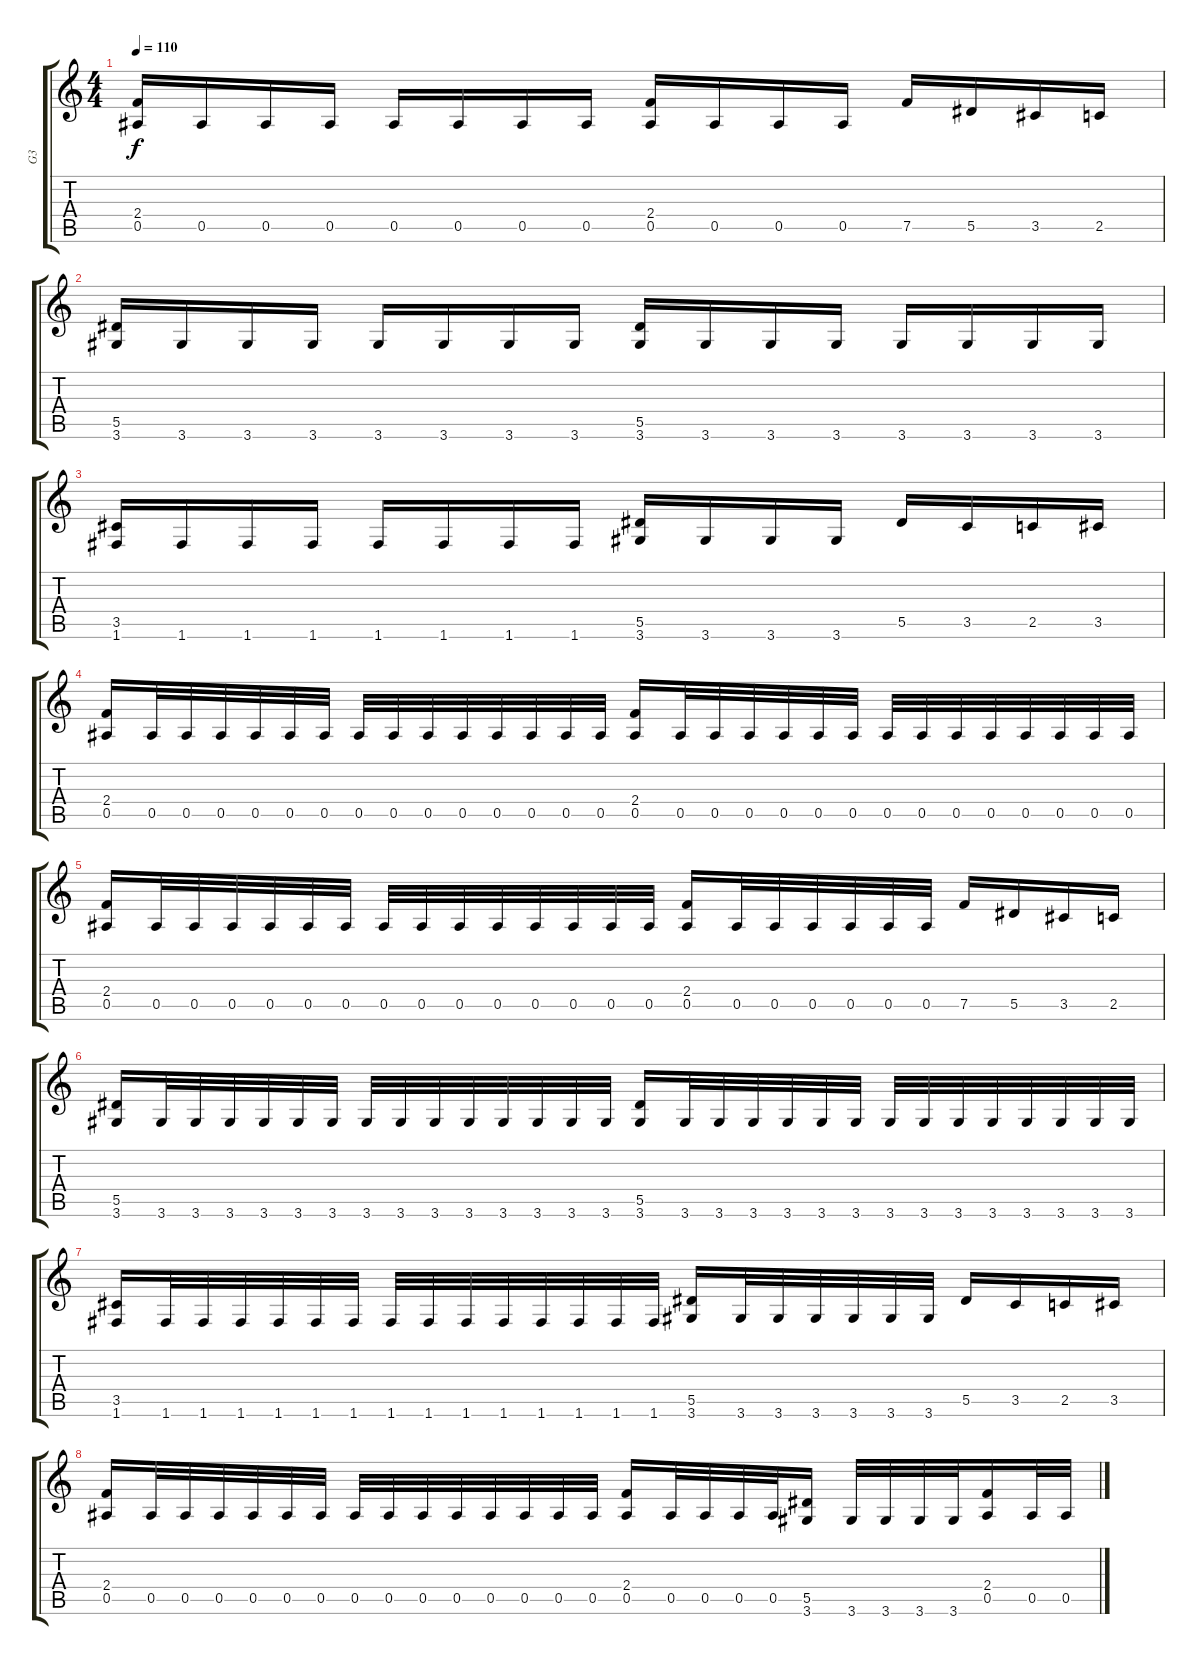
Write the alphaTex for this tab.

\track ("G3" "G3") {instrument overdrivenguitar}
\staff {score tabs}
\tuning (F4 C4 Ab3 Eb3 Bb2 F2) {hide}
\ts (4 4)
\tempo 110
\clef g2
\ks c
(2.4 0.5).16{dy f} 0.5.16 0.5.16 0.5.16 0.5.16 0.5.16 0.5.16 0.5.16 (2.4 0.5).16 0.5.16 0.5.16 0.5.16 7.5.16 5.5.16 3.5.16 2.5.16 |
(5.5 3.6).16 3.6.16 3.6.16 3.6.16 3.6.16 3.6.16 3.6.16 3.6.16 (5.5 3.6).16 3.6.16 3.6.16 3.6.16 3.6.16 3.6.16 3.6.16 3.6.16 |
(3.5 1.6).16 1.6.16 1.6.16 1.6.16 1.6.16 1.6.16 1.6.16 1.6.16 (5.5 3.6).16 3.6.16 3.6.16 3.6.16 5.5.16 3.5.16 2.5.16 3.5.16 |
(2.4 0.5).16 0.5.32 0.5.32 0.5.32 0.5.32 0.5.32 0.5.32 0.5.32 0.5.32 0.5.32 0.5.32 0.5.32 0.5.32 0.5.32 0.5.32 (2.4 0.5).16 0.5.32 0.5.32 0.5.32 0.5.32 0.5.32 0.5.32 0.5.32 0.5.32 0.5.32 0.5.32 0.5.32 0.5.32 0.5.32 0.5.32 |
(2.4 0.5).16 0.5.32 0.5.32 0.5.32 0.5.32 0.5.32 0.5.32 0.5.32 0.5.32 0.5.32 0.5.32 0.5.32 0.5.32 0.5.32 0.5.32 (2.4 0.5).16 0.5.32 0.5.32 0.5.32 0.5.32 0.5.32 0.5.32 7.5.16 5.5.16 3.5.16 2.5.16 |
(5.5 3.6).16 3.6.32 3.6.32 3.6.32 3.6.32 3.6.32 3.6.32 3.6.32 3.6.32 3.6.32 3.6.32 3.6.32 3.6.32 3.6.32 3.6.32 (5.5 3.6).16 3.6.32 3.6.32 3.6.32 3.6.32 3.6.32 3.6.32 3.6.32 3.6.32 3.6.32 3.6.32 3.6.32 3.6.32 3.6.32 3.6.32 |
(3.5 1.6).16 1.6.32 1.6.32 1.6.32 1.6.32 1.6.32 1.6.32 1.6.32 1.6.32 1.6.32 1.6.32 1.6.32 1.6.32 1.6.32 1.6.32 (5.5 3.6).16 3.6.32 3.6.32 3.6.32 3.6.32 3.6.32 3.6.32 5.5.16 3.5.16 2.5.16 3.5.16 |
\section ("" "")
(2.4 0.5).16 0.5.32 0.5.32 0.5.32 0.5.32 0.5.32 0.5.32 0.5.32 0.5.32 0.5.32 0.5.32 0.5.32 0.5.32 0.5.32 0.5.32 (2.4 0.5).16 0.5.32 0.5.32 0.5.32 0.5.32 (5.5 3.6).16 3.6.32 3.6.32 3.6.32 3.6.32 (2.4 0.5).16 0.5.32 0.5.32
